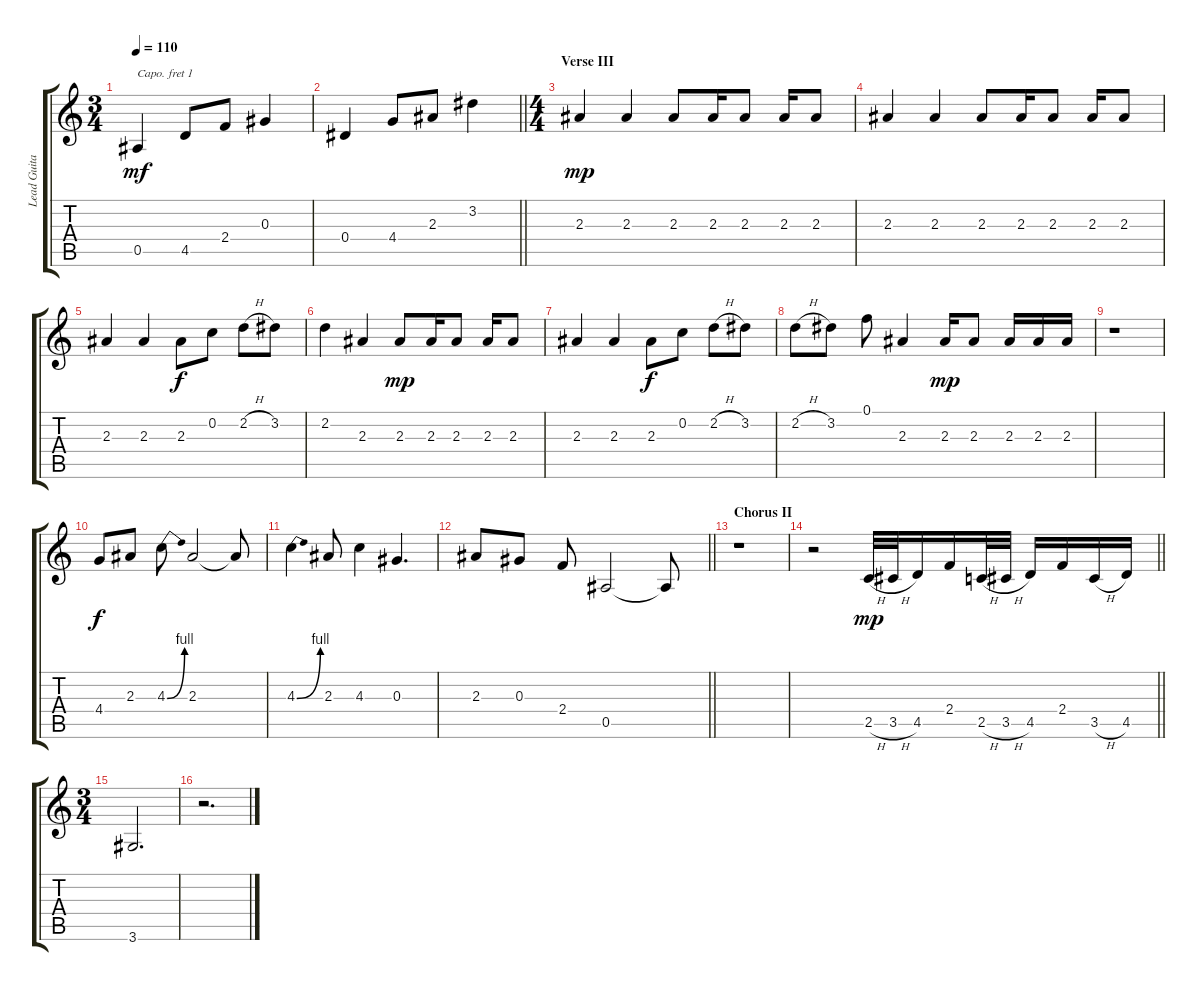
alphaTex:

\track ("Lead Guitar" "Lead Guita") {instrument overdrivenguitar}
\staff {score tabs}
\capo 1
\tuning (E4 B3 G3 D3 A2 E2) {hide}
\ts (3 4)
\tempo 110
\clef g2
\ks c
0.5.4{dy mf} 4.5.8 2.4.8 0.3.4 |
\barLineRight lightlight
0.4.4 4.4.8 2.3.8 3.2.4 |
\ts (4 4)
\section ("" "Verse III")
2.3.4{dy mp} 2.3.4 2.3.8 2.3.16 2.3.8 2.3.16 2.3.8 |
2.3.4 2.3.4 2.3.8 2.3.16 2.3.8 2.3.16 2.3.8 |
2.3.4 2.3.4 2.3.8{dy f} 0.2.8 2.2{h}.8 3.2.8 |
2.2.4 2.3.4 2.3.8{dy mp} 2.3.16 2.3.8 2.3.16 2.3.8 |
2.3.4 2.3.4 2.3.8{dy f} 0.2.8 2.2{h}.8 3.2.8 |
2.2{h}.8 3.2.8 0.1.8 2.3.4 2.3.16{dy mp} 2.3.8 2.3.16 2.3.16 2.3.16 |
r.1 |
4.4.8{dy f} 2.3.8 4.3{be (bend 0 0 60 4)}.8 2.3.2 2.3{t}.8 |
4.3{be (bend 0 0 60 4)}.4 2.3.8 4.3.4 0.3.4{d} |
\barLineRight lightlight
2.3.8 0.3.8 2.4.8 0.5.2 0.5{t}.8 |
\section ("" "Chorus II")
r.1 |
\barLineRight lightlight
r.2 2.5{h}.32{dy mp} 3.5{h}.32 4.5.16 2.4.16 2.5{h}.32 3.5{h}.32 4.5.16 2.4.16 3.5{h}.16 4.5.16 |
\ts (3 4)
3.6.2{d} |
r.2{d}
